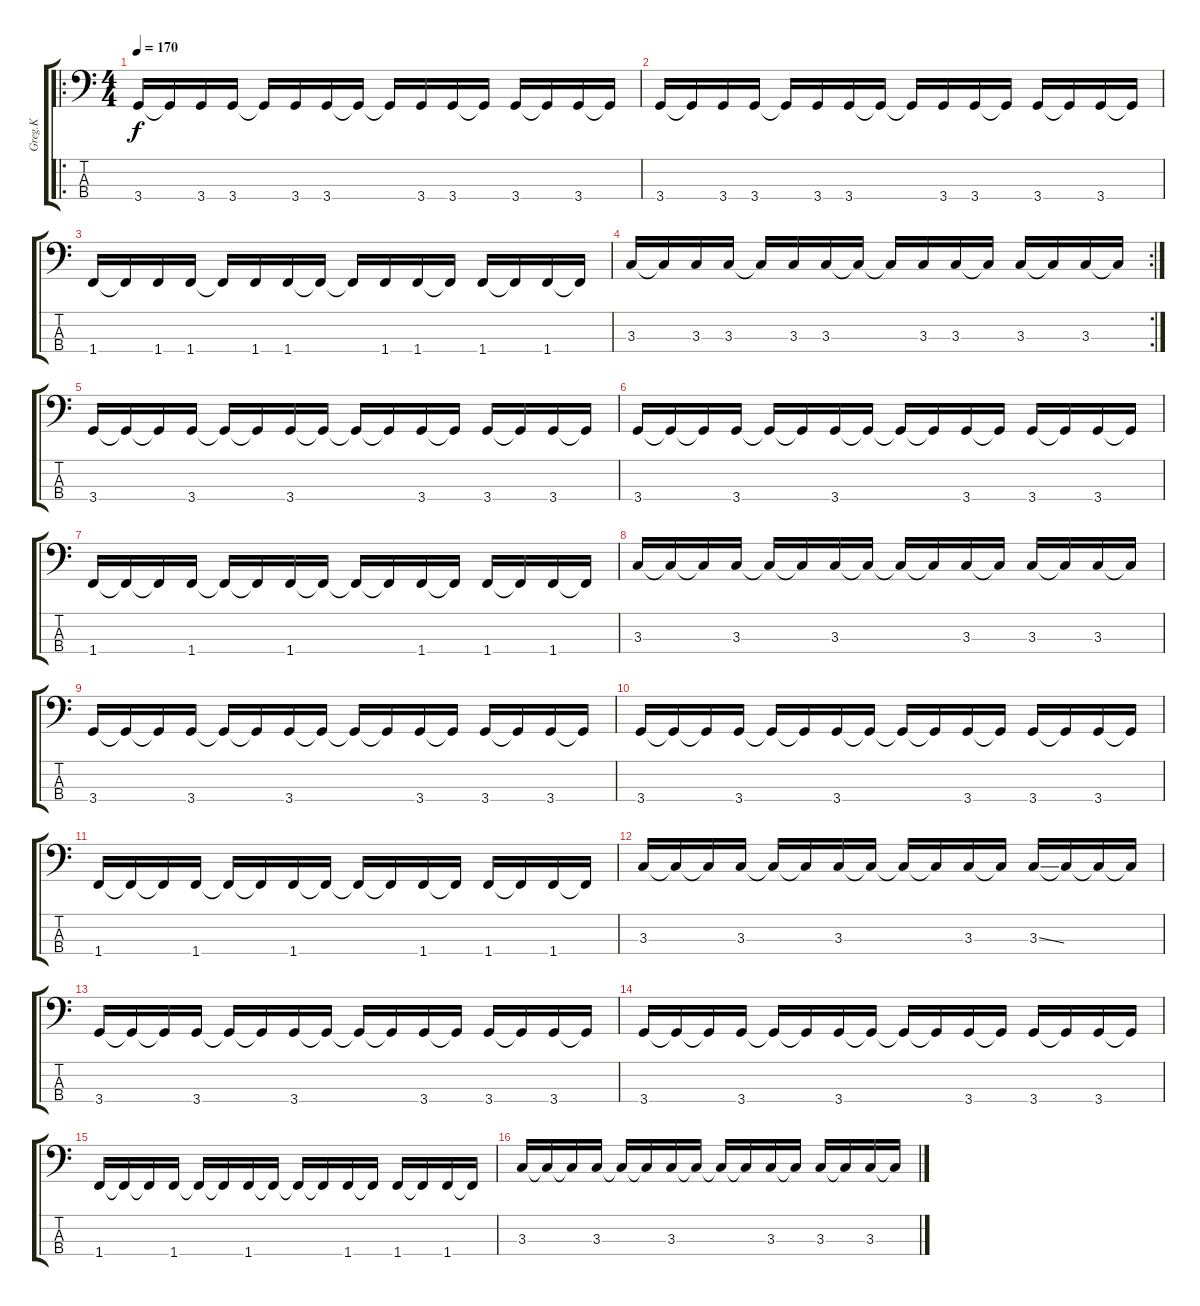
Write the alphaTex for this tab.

\track ("Greg.K" "Greg.K") {instrument electricbasspick}
\staff {score tabs}
\tuning (G2 D2 A1 E1) {hide}
\ro
\ts (4 4)
\tempo 170
\clef f4
\ks c
3.4.16{dy f} 3.4{t}.16 3.4.16 3.4.16 3.4{t}.16 3.4.16 3.4.16 3.4{t}.16 3.4{t}.16 3.4.16 3.4.16 3.4{t}.16 3.4.16 3.4{t}.16 3.4.16 3.4{t}.16 |
3.4.16 3.4{t}.16 3.4.16 3.4.16 3.4{t}.16 3.4.16 3.4.16 3.4{t}.16 3.4{t}.16 3.4.16 3.4.16 3.4{t}.16 3.4.16 3.4{t}.16 3.4.16 3.4{t}.16 |
1.4.16 1.4{t}.16 1.4.16 1.4.16 1.4{t}.16 1.4.16 1.4.16 1.4{t}.16 1.4{t}.16 1.4.16 1.4.16 1.4{t}.16 1.4.16 1.4{t}.16 1.4.16 1.4{t}.16 |
\rc 2
3.3.16 3.3{t}.16 3.3.16 3.3.16 3.3{t}.16 3.3.16 3.3.16 3.3{t}.16 3.3{t}.16 3.3.16 3.3.16 3.3{t}.16 3.3.16 3.3{t}.16 3.3.16 3.3{t}.16 |
3.4.16 3.4{t}.16 3.4{t}.16 3.4.16 3.4{t}.16 3.4{t}.16 3.4.16 3.4{t}.16 3.4{t}.16 3.4{t}.16 3.4.16 3.4{t}.16 3.4.16 3.4{t}.16 3.4.16 3.4{t}.16 |
3.4.16 3.4{t}.16 3.4{t}.16 3.4.16 3.4{t}.16 3.4{t}.16 3.4.16 3.4{t}.16 3.4{t}.16 3.4{t}.16 3.4.16 3.4{t}.16 3.4.16 3.4{t}.16 3.4.16 3.4{t}.16 |
1.4.16 1.4{t}.16 1.4{t}.16 1.4.16 1.4{t}.16 1.4{t}.16 1.4.16 1.4{t}.16 1.4{t}.16 1.4{t}.16 1.4.16 1.4{t}.16 1.4.16 1.4{t}.16 1.4.16 1.4{t}.16 |
3.3.16 3.3{t}.16 3.3{t}.16 3.3.16 3.3{t}.16 3.3{t}.16 3.3.16 3.3{t}.16 3.3{t}.16 3.3{t}.16 3.3.16 3.3{t}.16 3.3.16 3.3{t}.16 3.3.16 3.3{t}.16 |
3.4.16 3.4{t}.16 3.4{t}.16 3.4.16 3.4{t}.16 3.4{t}.16 3.4.16 3.4{t}.16 3.4{t}.16 3.4{t}.16 3.4.16 3.4{t}.16 3.4.16 3.4{t}.16 3.4.16 3.4{t}.16 |
3.4.16 3.4{t}.16 3.4{t}.16 3.4.16 3.4{t}.16 3.4{t}.16 3.4.16 3.4{t}.16 3.4{t}.16 3.4{t}.16 3.4.16 3.4{t}.16 3.4.16 3.4{t}.16 3.4.16 3.4{t}.16 |
1.4.16 1.4{t}.16 1.4{t}.16 1.4.16 1.4{t}.16 1.4{t}.16 1.4.16 1.4{t}.16 1.4{t}.16 1.4{t}.16 1.4.16 1.4{t}.16 1.4.16 1.4{t}.16 1.4.16 1.4{t}.16 |
3.3.16 3.3{t}.16 3.3{t}.16 3.3.16 3.3{t}.16 3.3{t}.16 3.3.16 3.3{t}.16 3.3{t}.16 3.3{t}.16 3.3.16 3.3{t}.16 3.3{ss}.16 3.3{t}.16 3.3{t}.16 3.3{t}.16 |
3.4.16 3.4{t}.16 3.4{t}.16 3.4.16 3.4{t}.16 3.4{t}.16 3.4.16 3.4{t}.16 3.4{t}.16 3.4{t}.16 3.4.16 3.4{t}.16 3.4.16 3.4{t}.16 3.4.16 3.4{t}.16 |
3.4.16 3.4{t}.16 3.4{t}.16 3.4.16 3.4{t}.16 3.4{t}.16 3.4.16 3.4{t}.16 3.4{t}.16 3.4{t}.16 3.4.16 3.4{t}.16 3.4.16 3.4{t}.16 3.4.16 3.4{t}.16 |
1.4.16 1.4{t}.16 1.4{t}.16 1.4.16 1.4{t}.16 1.4{t}.16 1.4.16 1.4{t}.16 1.4{t}.16 1.4{t}.16 1.4.16 1.4{t}.16 1.4.16 1.4{t}.16 1.4.16 1.4{t}.16 |
3.3.16 3.3{t}.16 3.3{t}.16 3.3.16 3.3{t}.16 3.3{t}.16 3.3.16 3.3{t}.16 3.3{t}.16 3.3{t}.16 3.3.16 3.3{t}.16 3.3.16 3.3{t}.16 3.3.16 3.3{t}.16
